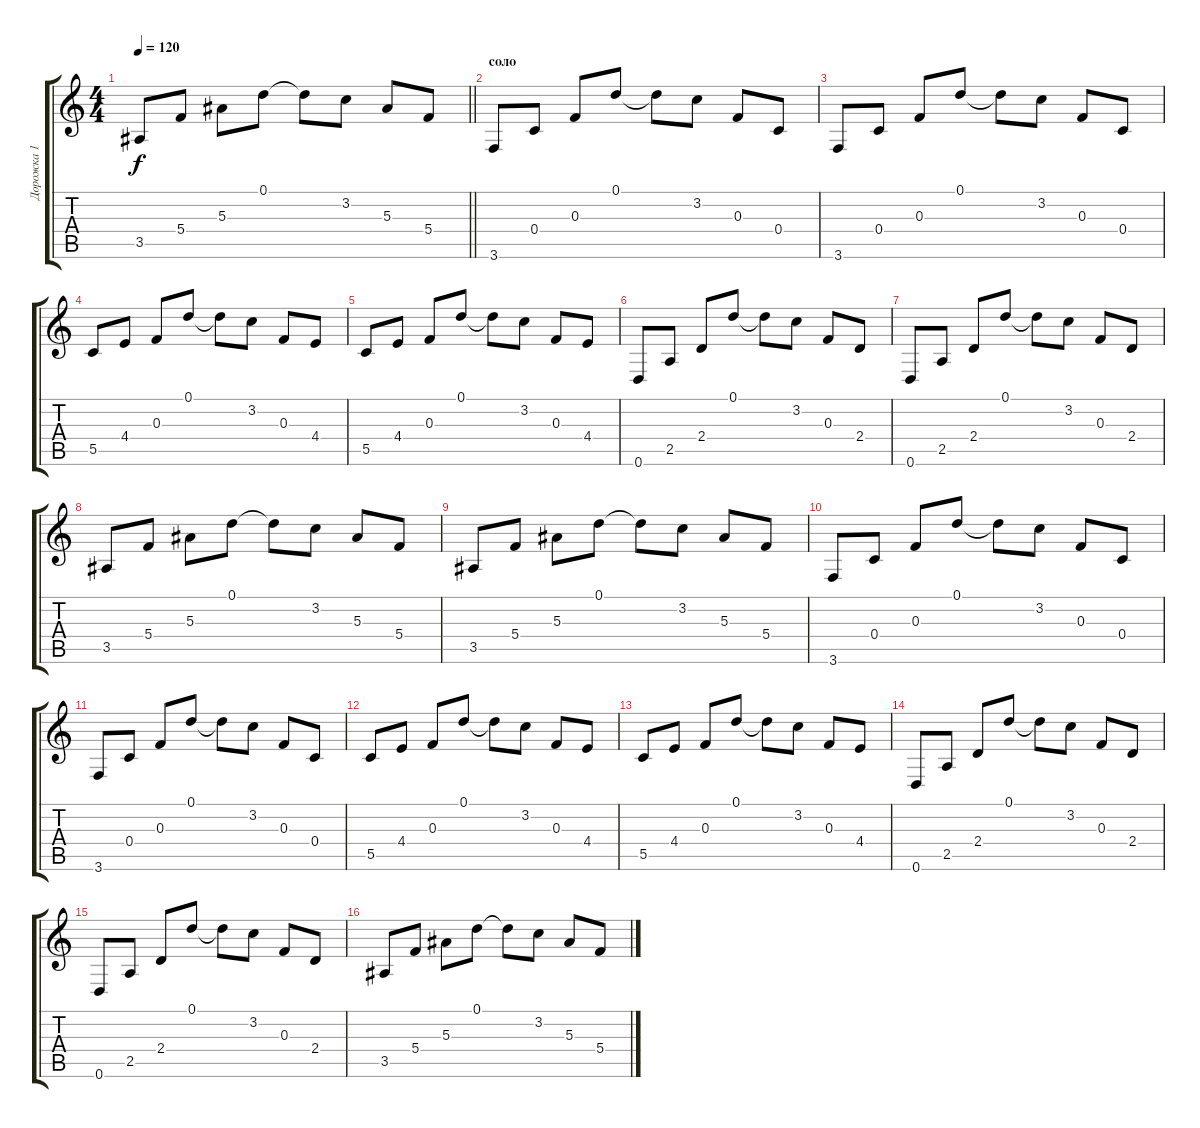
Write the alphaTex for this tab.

\track ("Дорожка 1" "Дорожка 1") {instrument electricguitarclean}
\staff {score tabs}
\tuning (D4 A3 F3 C3 G2 D2) {hide}
\ts (4 4)
\tempo 120
\clef g2
\barLineRight lightlight
\ks c
3.5.8{dy f} 5.4.8 5.3.8 0.1.8 0.1{t}.8 3.2.8 5.3.8 5.4.8 |
\section ("" "соло")
3.6.8 0.4.8 0.3.8 0.1.8 0.1{t}.8 3.2.8 0.3.8 0.4.8 |
3.6.8 0.4.8 0.3.8 0.1.8 0.1{t}.8 3.2.8 0.3.8 0.4.8 |
5.5.8 4.4.8 0.3.8 0.1.8 0.1{t}.8 3.2.8 0.3.8 4.4.8 |
5.5.8 4.4.8 0.3.8 0.1.8 0.1{t}.8 3.2.8 0.3.8 4.4.8 |
0.6.8 2.5.8 2.4.8 0.1.8 0.1{t}.8 3.2.8 0.3.8 2.4.8 |
0.6.8 2.5.8 2.4.8 0.1.8 0.1{t}.8 3.2.8 0.3.8 2.4.8 |
3.5.8 5.4.8 5.3.8 0.1.8 0.1{t}.8 3.2.8 5.3.8 5.4.8 |
3.5.8 5.4.8 5.3.8 0.1.8 0.1{t}.8 3.2.8 5.3.8 5.4.8 |
3.6.8 0.4.8 0.3.8 0.1.8 0.1{t}.8 3.2.8 0.3.8 0.4.8 |
3.6.8 0.4.8 0.3.8 0.1.8 0.1{t}.8 3.2.8 0.3.8 0.4.8 |
5.5.8 4.4.8 0.3.8 0.1.8 0.1{t}.8 3.2.8 0.3.8 4.4.8 |
5.5.8 4.4.8 0.3.8 0.1.8 0.1{t}.8 3.2.8 0.3.8 4.4.8 |
0.6.8 2.5.8 2.4.8 0.1.8 0.1{t}.8 3.2.8 0.3.8 2.4.8 |
0.6.8 2.5.8 2.4.8 0.1.8 0.1{t}.8 3.2.8 0.3.8 2.4.8 |
3.5.8 5.4.8 5.3.8 0.1.8 0.1{t}.8 3.2.8 5.3.8 5.4.8
